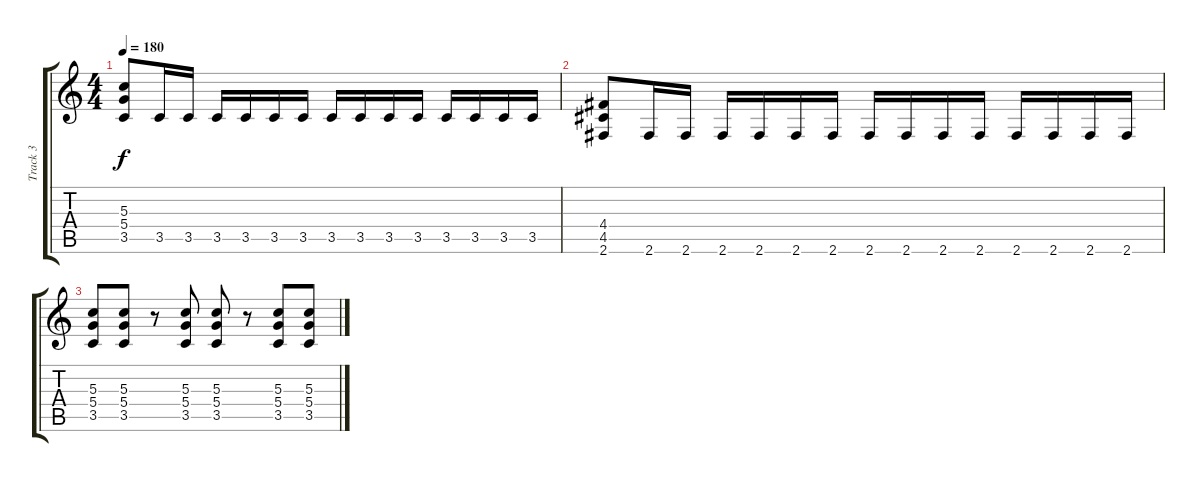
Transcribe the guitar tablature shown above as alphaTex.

\track ("Track 3" "Track 3") {instrument overdrivenguitar}
\staff {score tabs}
\tuning (E4 B3 G3 D3 A2 E2) {hide}
\ts (4 4)
\tempo 180
\clef g2
\ks c
(5.3 5.4 3.5).8{dy f} 3.5.16 3.5.16 3.5.16 3.5.16 3.5.16 3.5.16 3.5.16 3.5.16 3.5.16 3.5.16 3.5.16 3.5.16 3.5.16 3.5.16 |
(4.4 4.5 2.6).8 2.6.16 2.6.16 2.6.16 2.6.16 2.6.16 2.6.16 2.6.16 2.6.16 2.6.16 2.6.16 2.6.16 2.6.16 2.6.16 2.6.16 |
(5.3 5.4 3.5).8 (5.3 5.4 3.5).8 r.8 (5.3 5.4 3.5).8 (5.3 5.4 3.5).8 r.8 (5.3 5.4 3.5).8 (5.3 5.4 3.5).8
